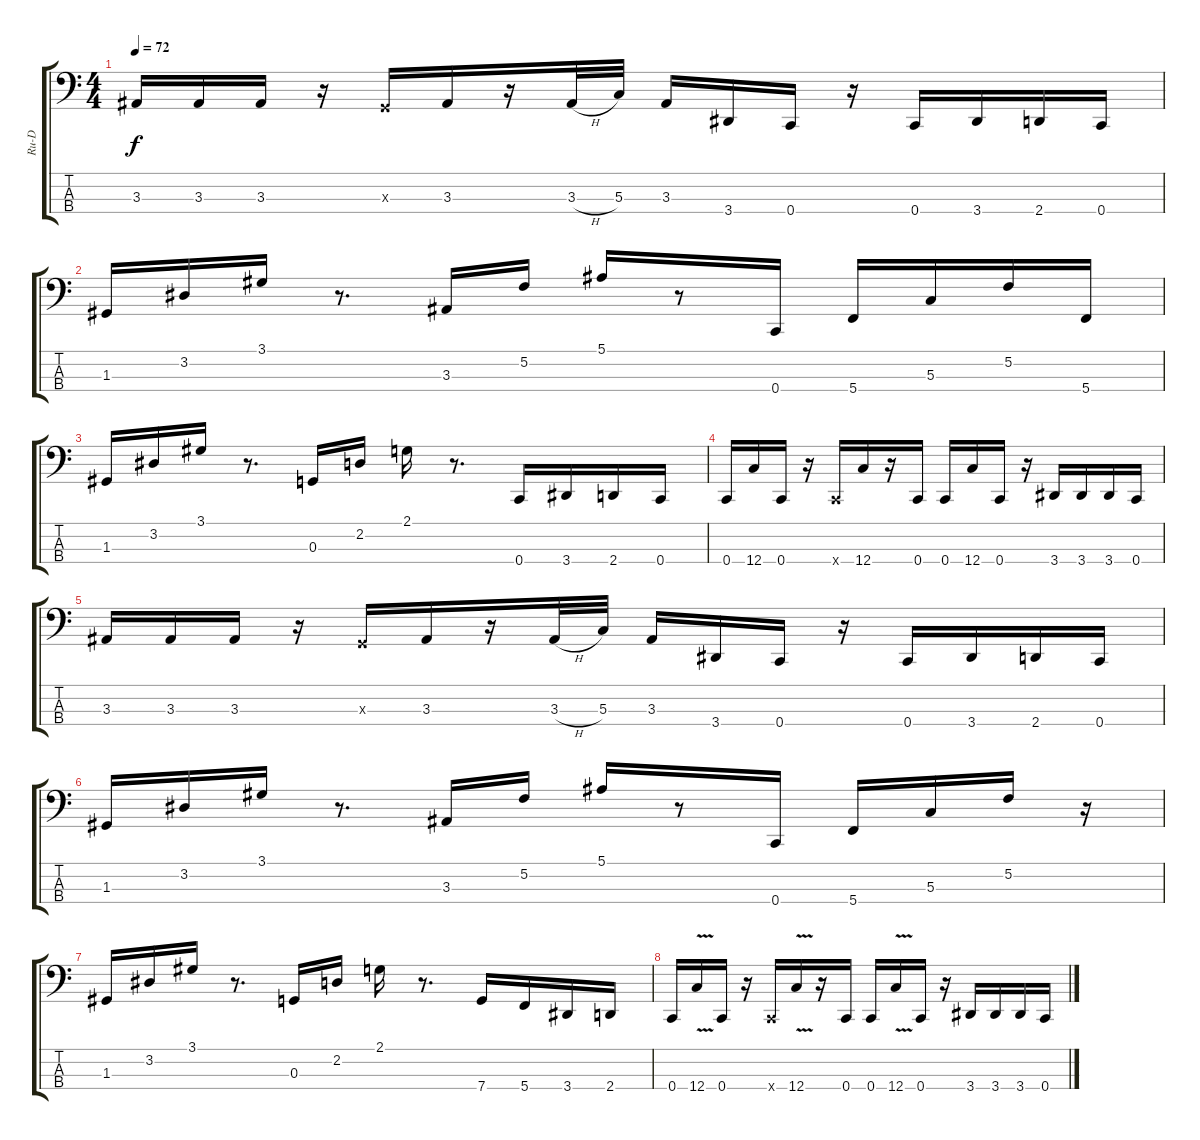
\track ("Ru-D" "Ru-D") {instrument electricbassfinger}
\staff {score tabs}
\tuning (F2 C2 G1 C1) {hide}
\ts (4 4)
\tempo 72
\clef f4
\ks c
3.3.16{dy f} 3.3.16 3.3.16 r.16 0.3{x}.16 3.3.16 r.16 3.3{h}.32 5.3.32 3.3.16 3.4.16 0.4.16 r.16 0.4.16 3.4.16 2.4.16 0.4.16 |
1.3.16 3.2.16 3.1.16 r.8{d} 3.3.16 5.2.16 5.1.16 r.8 0.4.16 5.4.16 5.3.16 5.2.16 5.4.16 |
1.3.16 3.2.16 3.1.16 r.8{d} 0.3.16 2.2.16 2.1.16 r.8{d} 0.4.16 3.4.16 2.4.16 0.4.16 |
0.4.16 12.4.16 0.4.16 r.16 0.4{x}.16 12.4.16 r.16 0.4.16 0.4.16 12.4.16 0.4.16 r.16 3.4.16 3.4.16 3.4.16 0.4.16 |
3.3.16 3.3.16 3.3.16 r.16 0.3{x}.16 3.3.16 r.16 3.3{h}.32 5.3.32 3.3.16 3.4.16 0.4.16 r.16 0.4.16 3.4.16 2.4.16 0.4.16 |
1.3.16 3.2.16 3.1.16 r.8{d} 3.3.16 5.2.16 5.1.16 r.8 0.4.16 5.4.16 5.3.16 5.2.16 r.16 |
1.3.16 3.2.16 3.1.16 r.8{d} 0.3.16 2.2.16 2.1.16 r.8{d} 7.4.16 5.4.16 3.4.16 2.4.16 |
0.4.16 12.4{v}.16 0.4.16 r.16 0.4{x}.16 12.4{v}.16 r.16 0.4.16 0.4.16 12.4{v}.16 0.4.16 r.16 3.4.16 3.4.16 3.4.16 0.4.16
